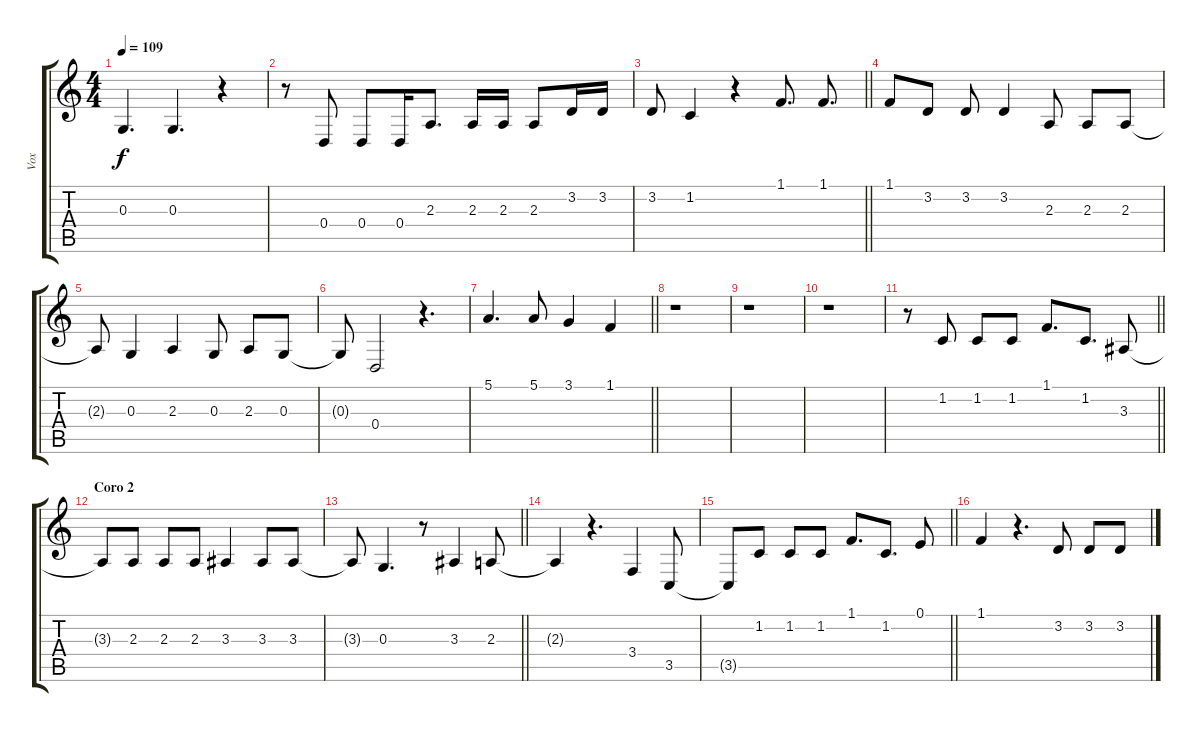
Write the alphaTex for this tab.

\track ("Vox" "Vox") {instrument harmonica}
\staff {score tabs}
\tuning (E4 B3 G3 D3 A2 E2) {hide}
\ts (4 4)
\tempo 109
\clef g2
\ks c
0.3{t}.4{d dy f} 0.3.4{d} r.4 |
r.8 0.4.8 0.4.8 0.4.16 2.3.8{d} 2.3.16 2.3.16 2.3.8 3.2.16 3.2.16 |
\barLineRight lightlight
3.2.8 1.2.4 r.4 1.1.8{d} 1.1.8{d} |
1.1.8 3.2.8 3.2.8 3.2.4 2.3.8 2.3.8 2.3.8 |
2.3{t}.8 0.3.4 2.3.4 0.3.8 2.3.8 0.3.8 |
0.3{t}.8 0.4.2 r.4{d} |
\barLineRight lightlight
5.1.4{d} 5.1.8 3.1.4 1.1.4 |
r.1 |
r.1 |
r.1 |
\barLineRight lightlight
r.8 1.2.8 1.2.8 1.2.8 1.1.8{d} 1.2.8{d} 3.3.8 |
\section ("" "Coro 2")
3.3{t}.8 2.3.8 2.3.8 2.3.8 3.3.4 3.3.8 3.3.8 |
\barLineRight lightlight
3.3{t}.8 0.3.4{d} r.8 3.3.4 2.3.8 |
2.3{t}.4 r.4{d} 3.4.4 3.5.8 |
\barLineRight lightlight
3.5{t}.8 1.2.8 1.2.8 1.2.8 1.1.8{d} 1.2.8{d} 0.1.8 |
1.1.4 r.4{d} 3.2.8 3.2.8 3.2.8
